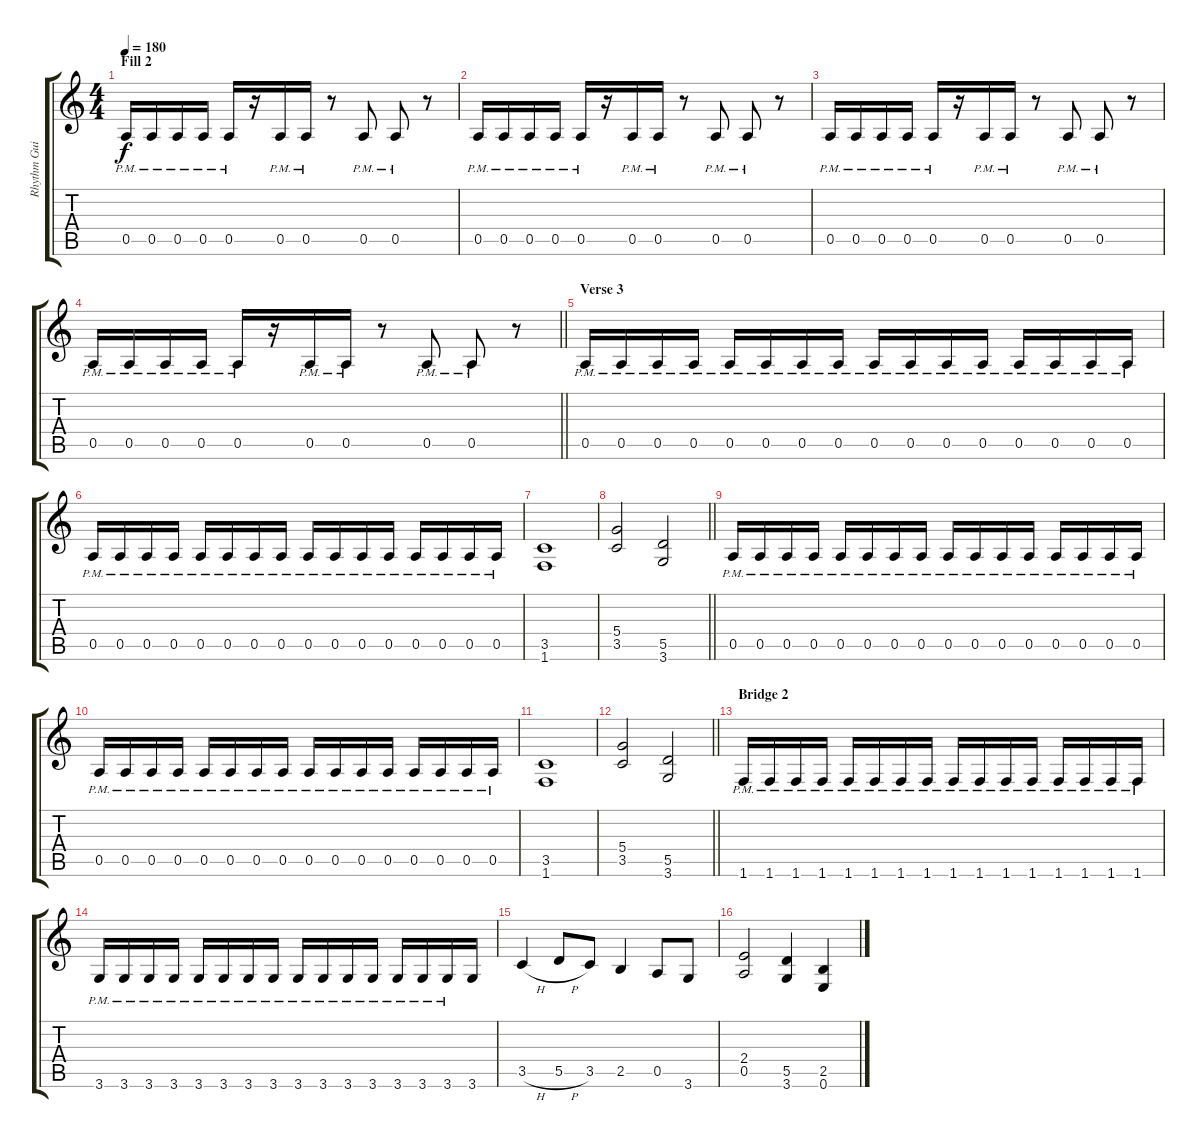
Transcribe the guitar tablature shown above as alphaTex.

\track ("Rhythm Guitar 2: Tapani Kangas" "Rhythm Gui") {instrument distortionguitar}
\staff {score tabs}
\tuning (E4 B3 G3 D3 A2 E2) {hide}
\ts (4 4)
\section ("" "Fill 2")
\tempo 180
\clef g2
\ks aminor
0.5{pm}.16{dy f} 0.5{pm}.16 0.5{pm}.16 0.5{pm}.16 0.5{pm}.16 r.16 0.5{pm}.16 0.5{pm}.16 r.8 0.5{pm}.8 0.5{pm}.8 r.8 |
0.5{pm}.16 0.5{pm}.16 0.5{pm}.16 0.5{pm}.16 0.5{pm}.16 r.16 0.5{pm}.16 0.5{pm}.16 r.8 0.5{pm}.8 0.5{pm}.8 r.8 |
0.5{pm}.16 0.5{pm}.16 0.5{pm}.16 0.5{pm}.16 0.5{pm}.16 r.16 0.5{pm}.16 0.5{pm}.16 r.8 0.5{pm}.8 0.5{pm}.8 r.8 |
\barLineRight lightlight
0.5{pm}.16 0.5{pm}.16 0.5{pm}.16 0.5{pm}.16 0.5{pm}.16 r.16 0.5{pm}.16 0.5{pm}.16 r.8 0.5{pm}.8 0.5{pm}.8 r.8 |
\section ("" "Verse 3")
0.5{pm}.16 0.5{pm}.16 0.5{pm}.16 0.5{pm}.16 0.5{pm}.16 0.5{pm}.16 0.5{pm}.16 0.5{pm}.16 0.5{pm}.16 0.5{pm}.16 0.5{pm}.16 0.5{pm}.16 0.5{pm}.16 0.5{pm}.16 0.5{pm}.16 0.5{pm}.16 |
0.5{pm}.16 0.5{pm}.16 0.5{pm}.16 0.5{pm}.16 0.5{pm}.16 0.5{pm}.16 0.5{pm}.16 0.5{pm}.16 0.5{pm}.16 0.5{pm}.16 0.5{pm}.16 0.5{pm}.16 0.5{pm}.16 0.5{pm}.16 0.5{pm}.16 0.5{pm}.16 |
(3.5 1.6).1 |
\barLineRight lightlight
(5.4 3.5).2 (5.5 3.6).2 |
0.5{pm}.16 0.5{pm}.16 0.5{pm}.16 0.5{pm}.16 0.5{pm}.16 0.5{pm}.16 0.5{pm}.16 0.5{pm}.16 0.5{pm}.16 0.5{pm}.16 0.5{pm}.16 0.5{pm}.16 0.5{pm}.16 0.5{pm}.16 0.5{pm}.16 0.5{pm}.16 |
0.5{pm}.16 0.5{pm}.16 0.5{pm}.16 0.5{pm}.16 0.5{pm}.16 0.5{pm}.16 0.5{pm}.16 0.5{pm}.16 0.5{pm}.16 0.5{pm}.16 0.5{pm}.16 0.5{pm}.16 0.5{pm}.16 0.5{pm}.16 0.5{pm}.16 0.5{pm}.16 |
(3.5 1.6).1 |
\barLineRight lightlight
(5.4 3.5).2 (5.5 3.6).2 |
\section ("" "Bridge 2")
1.6{pm}.16 1.6{pm}.16 1.6{pm}.16 1.6{pm}.16 1.6{pm}.16 1.6{pm}.16 1.6{pm}.16 1.6{pm}.16 1.6{pm}.16 1.6{pm}.16 1.6{pm}.16 1.6{pm}.16 1.6{pm}.16 1.6{pm}.16 1.6{pm}.16 1.6{pm}.16 |
3.6{pm}.16 3.6{pm}.16 3.6{pm}.16 3.6{pm}.16 3.6{pm}.16 3.6{pm}.16 3.6{pm}.16 3.6{pm}.16 3.6{pm}.16 3.6{pm}.16 3.6{pm}.16 3.6{pm}.16 3.6{pm}.16 3.6{pm}.16 3.6{pm}.16 3.6.16 |
3.5{h}.4 5.5{h}.8 3.5.8 2.5.4 0.5.8 3.6.8 |
(2.4 0.5).2 (5.5 3.6).4 (2.5 0.6).4
